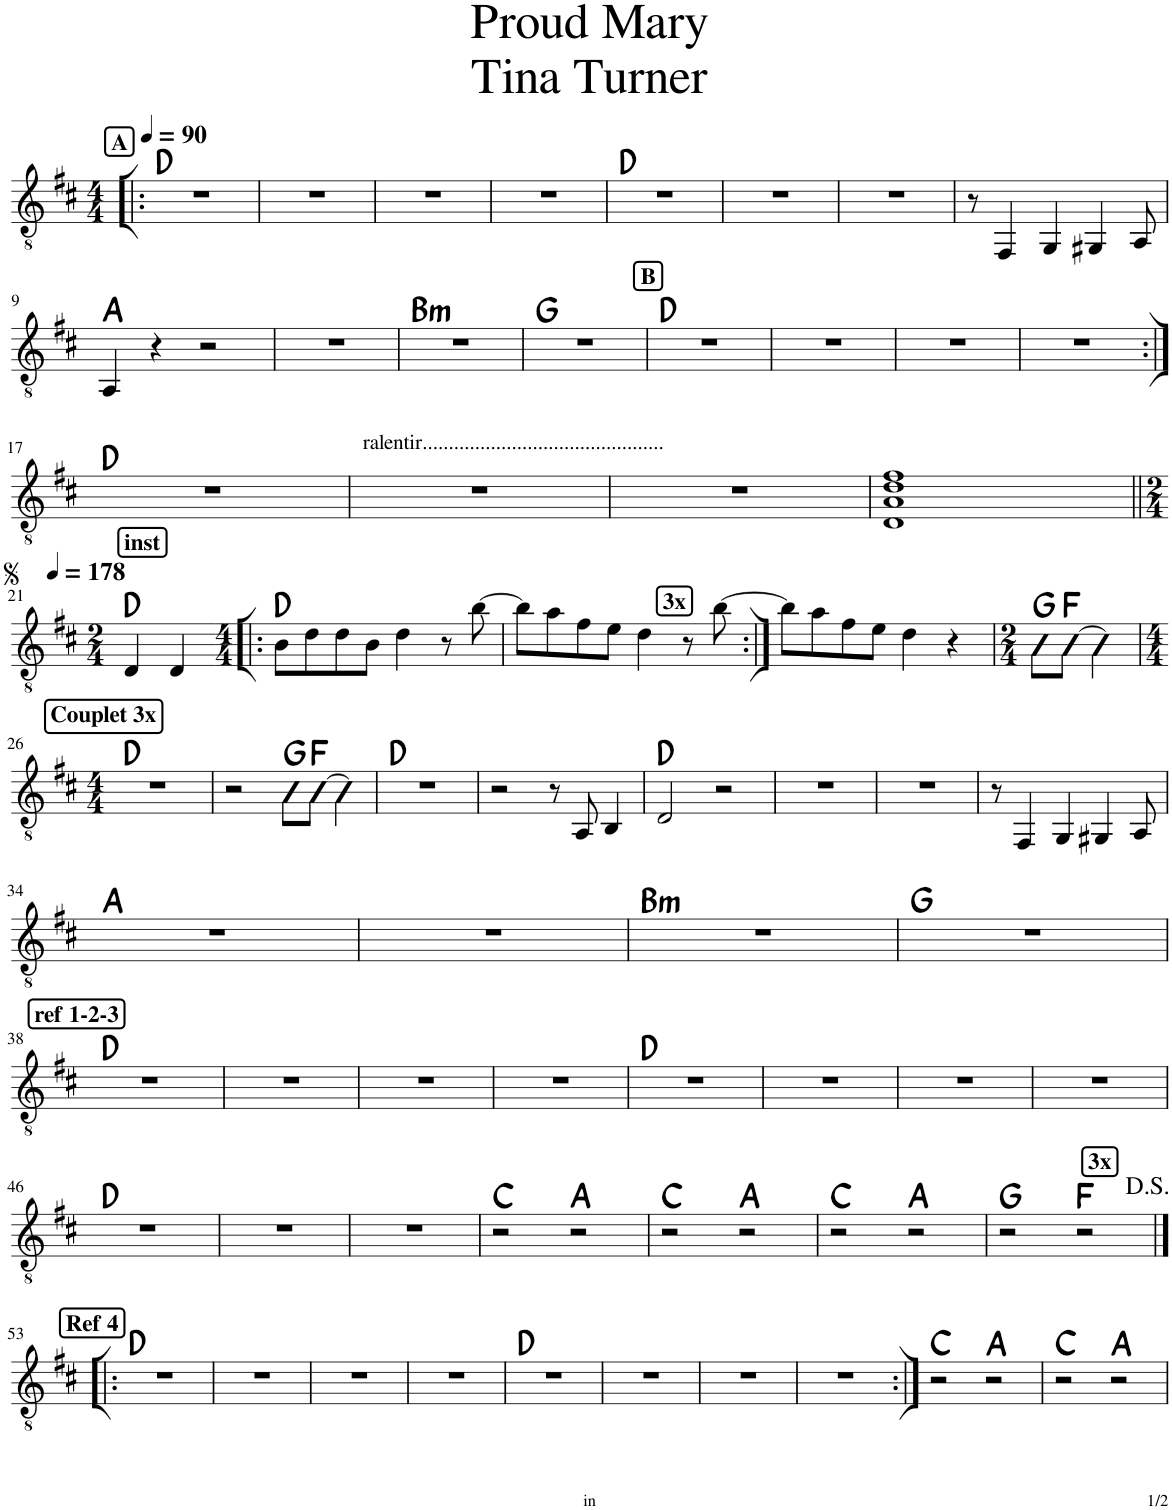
**kern	**harte
*part1	*part1
*staff1	*
*I"Piano	*
*I'Pno.	*
*clefGv2	*
*k[f#c#]	*
*M4/4	*
*MM90	*
!!LO:REH:place=s1:a:B:rj:fs=11:t=A
=1!|:	=1!|:
1r	D:maj
=2	=2
1r	.
=3	=3
1r	.
=4	=4
1r	.
=5	=5
1r	D:maj
=6	=6
1r	.
=7	=7
1r	.
=8	=8
8r	.
4FF#/	.
4GG/	.
4GG#X/	.
8AA/	.
!!LO:LB:g=z
=9	=9
4AA/	A:maj
4r	.
2r	.
=10	=10
1r	.
=11	=11
!	!LO:H:kt=m
1r	B:min
=12	=12
1r	G:maj
!!LO:REH:place=s1:a:B:rj:fs=11:t=B
=13	=13
1r	D:maj
=14	=14
1r	.
=15	=15
1r	.
=16	=16
1r	.
!!LO:LB:g=z
=17:|!	=17:|!
1r	D:maj
=18	=18
!LO:TX:a:t=ralentir..............................................	!
1r	.
=19	=19
1r	.
=20	=20
1D 1A 1d 1f#	.
!!LO:LB:g=z
=21||	=21||
*M2/4	*
4D/	D:maj
4D/	.
=22!|:	=22!|:
!!LO:REH:place=s1:a:B:rj:fs=11:t=inst
*M4/4	*
*MM178	*
8B\L	D:maj
8d\	.
8d\	.
8B\J	.
4d\	.
8r	.
[8b\	.
!!LO:REH:place=s1:a:B:rj:fs=11:t=3x:qo=3
=23	=23
8b\L]	.
8a\	.
8f#\	.
8e\J	.
4d\	.
8r	.
[8b\	.
=24:|!	=24:|!
8b\L]	.
8a\	.
8f#\	.
8e\J	.
4d\	.
4r	.
=25	=25
*M2/4	*
8f#\L	G:maj
[8B\J	F:maj
4B\]	.
!!LO:LB:g=z
!!LO:REH:place=s1:a:B:rj:fs=11:t=Couplet 3x
=26	=26
*M4/4	*
1r	D:maj
=27	=27
2r	.
8f#\L	G:maj
[8B\J	F:maj
4B\]	.
=28	=28
1r	D:maj
=29	=29
2r	.
8r	.
8AA/	.
4BB/	.
=30	=30
2D/	D:maj
2r	.
=31	=31
1r	.
=32	=32
1r	.
=33	=33
8r	.
4FF#/	.
4GG/	.
4GG#X/	.
8AA/	.
!!LO:LB:g=z
=34	=34
1r	A:maj
=35	=35
1r	.
=36	=36
!	!LO:H:kt=m
1r	B:min
=37	=37
1r	G:maj
!!LO:LB:g=z
!!LO:REH:place=s1:a:B:rj:fs=11:t=ref 1-2-3
=38	=38
1r	D:maj
=39	=39
1r	.
=40	=40
1r	.
=41	=41
1r	.
=42	=42
1r	D:maj
=43	=43
1r	.
=44	=44
1r	.
=45	=45
1r	.
!!LO:LB:g=z
=46	=46
1r	D:maj
=47	=47
1r	.
=48	=48
1r	.
=49	=49
2r	C:maj
2r	A:maj
=50	=50
2r	C:maj
2r	A:maj
=51	=51
2r	C:maj
2r	A:maj
!!LO:REH:place=s1:a:B:rj:fs=11:t=3x
=52	=52
2r	G:maj
2r	F:maj
!!LO:LB:g=z
!!LO:REH:place=s1:a:B:rj:fs=11:t=Ref 4
=53|!:	=53|!:
1r	D:maj
=54	=54
1r	.
=55	=55
1r	.
=56	=56
1r	.
=57	=57
1r	D:maj
=58	=58
1r	.
=59	=59
1r	.
=60	=60
1r	.
=61:|!	=61:|!
2r	C:maj
2r	A:maj
=62	=62
2r	C:maj
2r	A:maj
=	=
*-	*-
